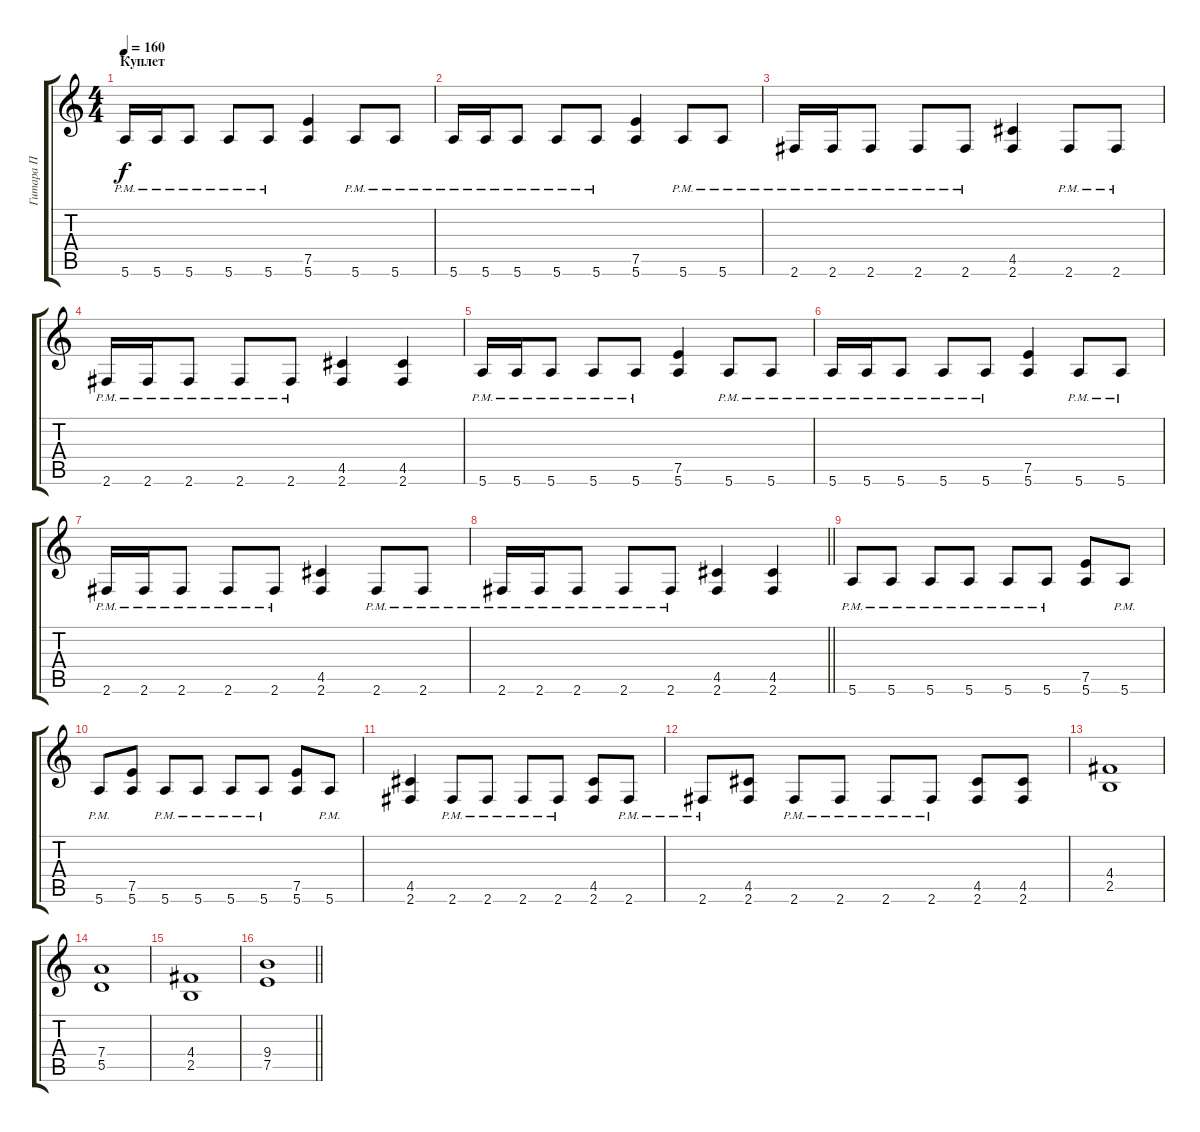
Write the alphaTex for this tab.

\track ("Гитара П" "Гитара П") {instrument overdrivenguitar}
\staff {score tabs}
\tuning (E4 B3 G3 D3 A2 E2) {hide}
\ts (4 4)
\section ("" "Куплет")
\tempo 160
\clef g2
\ks c
5.6{pm}.16{dy f} 5.6{pm}.16 5.6{pm}.8 5.6{pm}.8 5.6{pm}.8 (7.5 5.6).4 5.6{pm}.8 5.6{pm}.8 |
5.6{pm}.16 5.6{pm}.16 5.6{pm}.8 5.6{pm}.8 5.6{pm}.8 (7.5 5.6).4 5.6{pm}.8 5.6{pm}.8 |
2.6{pm}.16 2.6{pm}.16 2.6{pm}.8 2.6{pm}.8 2.6{pm}.8 (4.5 2.6).4 2.6{pm}.8 2.6{pm}.8 |
2.6{pm}.16 2.6{pm}.16 2.6{pm}.8 2.6{pm}.8 2.6{pm}.8 (4.5 2.6).4 (4.5 2.6).4 |
5.6{pm}.16 5.6{pm}.16 5.6{pm}.8 5.6{pm}.8 5.6{pm}.8 (7.5 5.6).4 5.6{pm}.8 5.6{pm}.8 |
5.6{pm}.16 5.6{pm}.16 5.6{pm}.8 5.6{pm}.8 5.6{pm}.8 (7.5 5.6).4 5.6{pm}.8 5.6{pm}.8 |
2.6{pm}.16 2.6{pm}.16 2.6{pm}.8 2.6{pm}.8 2.6{pm}.8 (4.5 2.6).4 2.6{pm}.8 2.6{pm}.8 |
\barLineRight lightlight
2.6{pm}.16 2.6{pm}.16 2.6{pm}.8 2.6{pm}.8 2.6{pm}.8 (4.5 2.6).4 (4.5 2.6).4 |
5.6{pm}.8 5.6{pm}.8 5.6{pm}.8 5.6{pm}.8 5.6{pm}.8 5.6{pm}.8 (7.5 5.6).8 5.6{pm}.8 |
5.6{pm}.8 (7.5 5.6).8 5.6{pm}.8 5.6{pm}.8 5.6{pm}.8 5.6{pm}.8 (7.5 5.6).8 5.6{pm}.8 |
(4.5 2.6).4 2.6{pm}.8 2.6{pm}.8 2.6{pm}.8 2.6{pm}.8 (4.5 2.6).8 2.6{pm}.8 |
2.6{pm}.8 (4.5 2.6).8 2.6{pm}.8 2.6{pm}.8 2.6{pm}.8 2.6{pm}.8 (4.5 2.6).8 (4.5 2.6).8 |
(4.4 2.5).1 |
(7.4 5.5).1 |
(4.4 2.5).1 |
\barLineRight lightlight
(9.4 7.5).1
